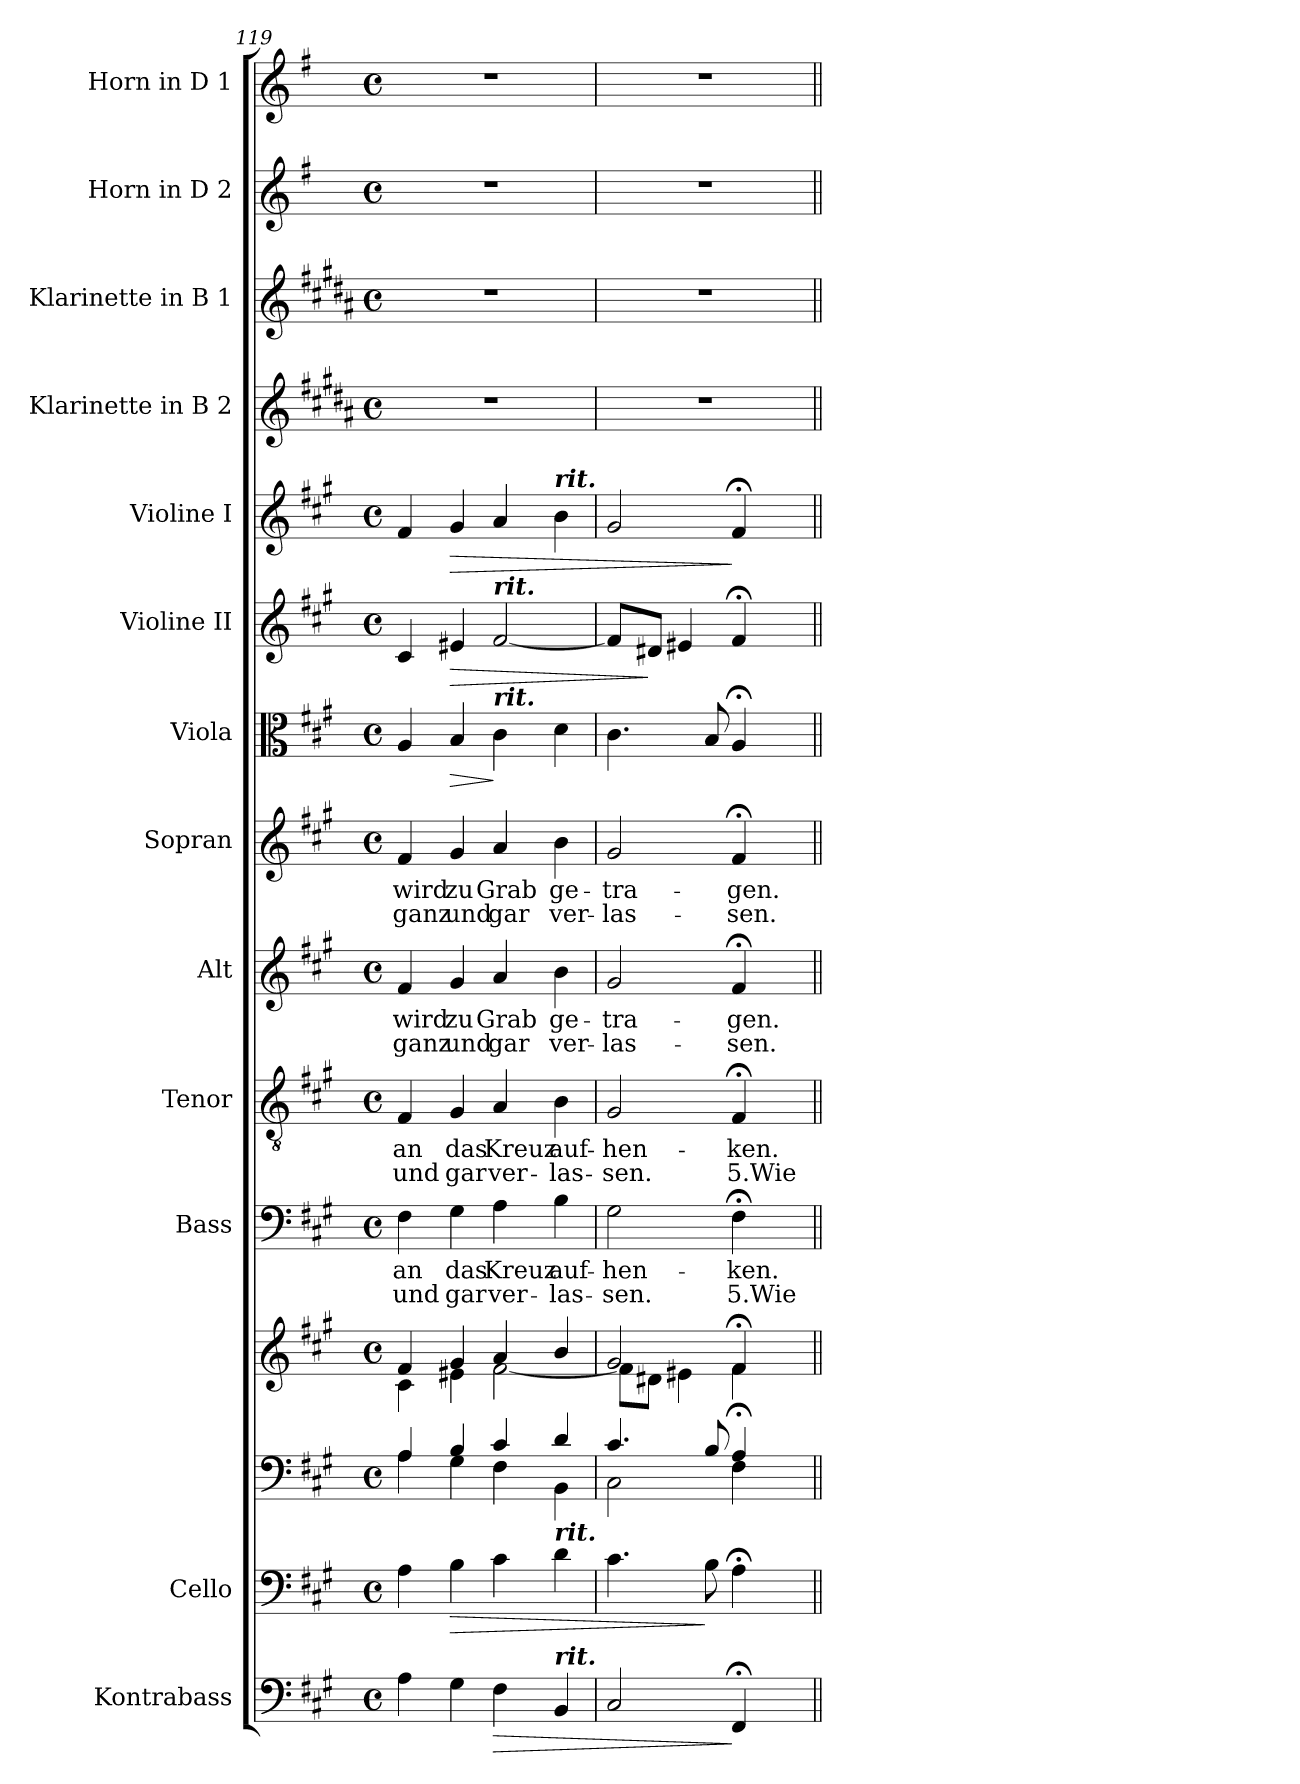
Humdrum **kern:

**kern	**dynam	**kern	**dynam	**kern	**kern	**kern	**text	**text	**kern	**text	**text	**kern	**text	**text	**kern	**text	**text	**kern	**dynam	**kern	**dynam	**kern	**dynam	**kern	**kern	**kern	**kern
*part14	*part14	*part13	*part13	*part12	*part12	*part11	*part11	*part11	*part10	*part10	*part10	*part9	*part9	*part9	*part8	*part8	*part8	*part7	*part7	*part6	*part6	*part5	*part5	*part4	*part3	*part2	*part1
*staff15	*staff15	*staff14	*staff14	*staff13	*staff12	*staff11	*staff11	*staff11	*staff10	*staff10	*staff10	*staff9	*staff9	*staff9	*staff8	*staff8	*staff8	*staff7	*staff7	*staff6	*staff6	*staff5	*staff5	*staff4	*staff3	*staff2	*staff1
*I"Kontrabass	*	*I"Cello	*	*	*	*I"Bass	*	*	*I"Tenor	*	*	*I"Alt	*	*	*I"Sopran	*	*	*I"Viola	*	*I"Violine II	*	*I"Violine I	*	*I"Klarinette in B 2	*I"Klarinette in B 1	*I"Horn in D 2	*I"Horn in D 1
*I'Kb.	*	*	*	*	*	*I'B	*	*	*I'T	*	*	*I'A	*	*	*I'S	*	*	*I'Vla.	*	*I'Vl. II	*	*I'Vl. I	*	*	*	*I'Hrn. 2	*I'Hrn. 1
*clefF4	*	*clefF4	*	*clefF4	*clefG2	*clefF4	*	*	*clefGv2	*	*	*clefG2	*	*	*clefG2	*	*	*clefC3	*	*clefG2	*	*clefG2	*	*clefG2	*clefG2	*clefG2	*clefG2
*ITrd7c12	*	*	*	*	*	*	*	*	*	*	*	*	*	*	*	*	*	*	*	*	*	*	*	*ITrd1c2	*ITrd1c2	*ITrd-1c-2	*ITrd-1c-2
*k[f#c#g#]	*	*k[f#c#g#]	*	*k[f#c#g#]	*k[f#c#g#]	*k[f#c#g#]	*	*	*k[f#c#g#]	*	*	*k[f#c#g#]	*	*	*k[f#c#g#]	*	*	*k[f#c#g#]	*	*k[f#c#g#]	*	*k[f#c#g#]	*	*k[f#c#g#]	*k[f#c#g#]	*k[f#c#g#]	*k[f#c#g#]
*A:	*	*A:	*	*A:	*A:	*A:	*	*	*A:	*	*	*A:	*	*	*A:	*	*	*A:	*	*A:	*	*A:	*	*A:	*A:	*A:	*A:
*M4/4	*	*M4/4	*	*M4/4	*M4/4	*M4/4	*	*	*M4/4	*	*	*M4/4	*	*	*M4/4	*	*	*M4/4	*	*M4/4	*	*M4/4	*	*M4/4	*M4/4	*M4/4	*M4/4
*met(c)	*	*met(c)	*	*met(c)	*met(c)	*met(c)	*	*	*met(c)	*	*	*met(c)	*	*	*met(c)	*	*	*met(c)	*	*met(c)	*	*met(c)	*	*met(c)	*met(c)	*met(c)	*met(c)
=119	=119	=119	=119	=119	=119	=119	=119	=119	=119	=119	=119	=119	=119	=119	=119	=119	=119	=119	=119	=119	=119	=119	=119	=119	=119	=119	=119
*	*	*	*	*^	*^	*	*	*	*	*	*	*	*	*	*	*	*	*	*	*	*	*	*	*	*	*	*
!	!	!	!	!	!	!	!	!	!LO:LY:b	!LO:LY:b	!	!LO:LY:b	!LO:LY:b	!	!LO:LY:b	!LO:LY:b	!	!LO:LY:b	!LO:LY:b	!	!	!	!	!	!	!	!	!	!
4AA\	.	4A\	.	4A/	4A\	4f#/	4c#\	4F#\	an	und	4F#/	an	und	4f#/	wird	ganz	4f#/	wird	ganz	4A/	.	4c#/	.	4f#/	.	1r	1r	1r	1r
!	!	!	!LO:HP:b	!	!	!	!	!	!LO:LY:b	!LO:LY:b	!	!LO:LY:b	!LO:LY:b	!	!LO:LY:b	!LO:LY:b	!	!LO:LY:b	!LO:LY:b	!	!LO:HP:b	!	!LO:HP:b	!	!LO:HP:b	!	!	!	!
4GG#\	.	4B\	>	4B/	4G#\	4g#/	4e#X\	4G#\	das	gar	4G#/	das	gar	4g#/	zu	und	4g#/	zu	und	4B/	>	4e#X/	>	4g#/	>	.	.	.	.
!	!	!	!	!	!	!	!	!	!	!	!	!	!	!	!	!	!	!	!	!	!	!LO:TX:a:Bi:t=rit.	!	!	!	!	!	!	!
!	!	!	!	!	!	!	!	!	!	!	!	!	!	!	!	!	!	!	!	!LO:TX:a:Bi:t=rit.	!	!	!	!	!	!	!	!	!
!	!LO:HP:b	!	!	!	!	!	!	!	!LO:LY:b	!LO:LY:b	!	!LO:LY:b	!LO:LY:b	!	!LO:LY:b	!LO:LY:b	!	!LO:LY:b	!LO:LY:b	!	!	!	!	!	!	!	!	!	!
4FF#\	>	4c#\	.	4c#/	4F#\	4a/	[<2f#\	4A\	Kreuz	ver-	4A/	Kreuz	ver-	4a/	Grab	gar	4a/	Grab	gar	4c#\	]	[2f#/	.	4a/	.	.	.	.	.
!	!	!	!	!	!	!	!	!	!	!	!	!	!	!	!	!	!	!	!	!	!	!	!	!LO:TX:a:Bi:t=rit.	!	!	!	!	!
!	!	!LO:TX:a:Bi:t=rit.	!	!	!	!	!	!	!	!	!	!	!	!	!	!	!	!	!	!	!	!	!	!	!	!	!	!	!
!LO:TX:a:Bi:t=rit.	!	!	!	!	!	!	!	!	!	!	!	!	!	!	!	!	!	!	!	!	!	!	!	!	!	!	!	!	!
!	!	!	!	!	!	!	!	!	!LO:LY:b	!LO:LY:b	!	!LO:LY:b	!LO:LY:b	!	!LO:LY:b	!LO:LY:b	!	!LO:LY:b	!LO:LY:b	!	!	!	!	!	!	!	!	!	!
4BBB/	.	4d\	.	4d/	4BB\	4b/	.	4B\	auf-	-las-	4B\	auf-	-las-	4b\	ge-	ver-	4b\	ge-	ver-	4d\	.	.	.	4b\	.	.	.	.	.
=120	=120	=120	=120	=120	=120	=120	=120	=120	=120	=120	=120	=120	=120	=120	=120	=120	=120	=120	=120	=120	=120	=120	=120	=120	=120	=120	=120	=120	=120
!	!	!	!	!	!	!	!	!	!LO:LY:b	!LO:LY:b	!	!LO:LY:b	!LO:LY:b	!	!LO:LY:b	!LO:LY:b	!	!LO:LY:b	!LO:LY:b	!	!	!	!	!	!	!	!	!	!
2CC#/	.	4.c#\	.	4.c#/	2C#\	2g#/	8f#\L]	2G#\	-hen-	-sen.	2G#/	-hen-	-sen.	2g#/	-tra-	-las-	2g#/	-tra-	-las-	4.c#\	.	8f#/L]	.	2g#/	.	1r	1r	1r	1r
.	.	.	.	.	.	.	8d#X\J	.	.	.	.	.	.	.	.	.	.	.	.	.	.	8d#X/J	]	.	.	.	.	.	.
.	.	.	.	.	.	.	4e#X\	.	.	.	.	.	.	.	.	.	.	.	.	.	.	4e#X/	.	.	.	.	.	.	.
.	.	8B\	]	8B/	.	.	.	.	.	.	.	.	.	.	.	.	.	.	.	8B/	.	.	.	.	.	.	.	.	.
!	!	!	!	!	!	!	!	!	!LO:LY:b	!LO:LY:b	!	!LO:LY:b	!LO:LY:b	!	!LO:LY:b	!LO:LY:b	!	!LO:LY:b	!LO:LY:b	!	!	!	!	!	!	!	!	!	!
4FFF#;/	]	4A;<\	.	4A;/	4F#\	4f#;</	4f#\	4F#;<\	-ken.	5.Wie	4F#;</	-ken.	5.Wie	4f#;</	-gen.	-sen.	4f#;</	-gen.	-sen.	4A;/	.	4f#;/	.	4f#;/	]	.	.	.	.
4ryy	.	4ryy	.	4ryy	4ryy	4ryy	4ryy	4ryy	.	.	4ryy	.	.	4ryy	.	.	4ryy	.	.	4ryy	.	4ryy	.	4ryy	.	.	.	.	.
*	*	*	*	*v	*v	*	*	*	*	*	*	*	*	*	*	*	*	*	*	*	*	*	*	*	*	*	*	*	*
*	*	*	*	*	*v	*v	*	*	*	*	*	*	*	*	*	*	*	*	*	*	*	*	*	*	*	*	*	*
=||	=||	=||	=||	=||	=||	=||	=||	=||	=||	=||	=||	=||	=||	=||	=||	=||	=||	=||	=||	=||	=||	=||	=||	=||	=||	=||	=||
*-	*-	*-	*-	*-	*-	*-	*-	*-	*-	*-	*-	*-	*-	*-	*-	*-	*-	*-	*-	*-	*-	*-	*-	*-	*-	*-	*-
